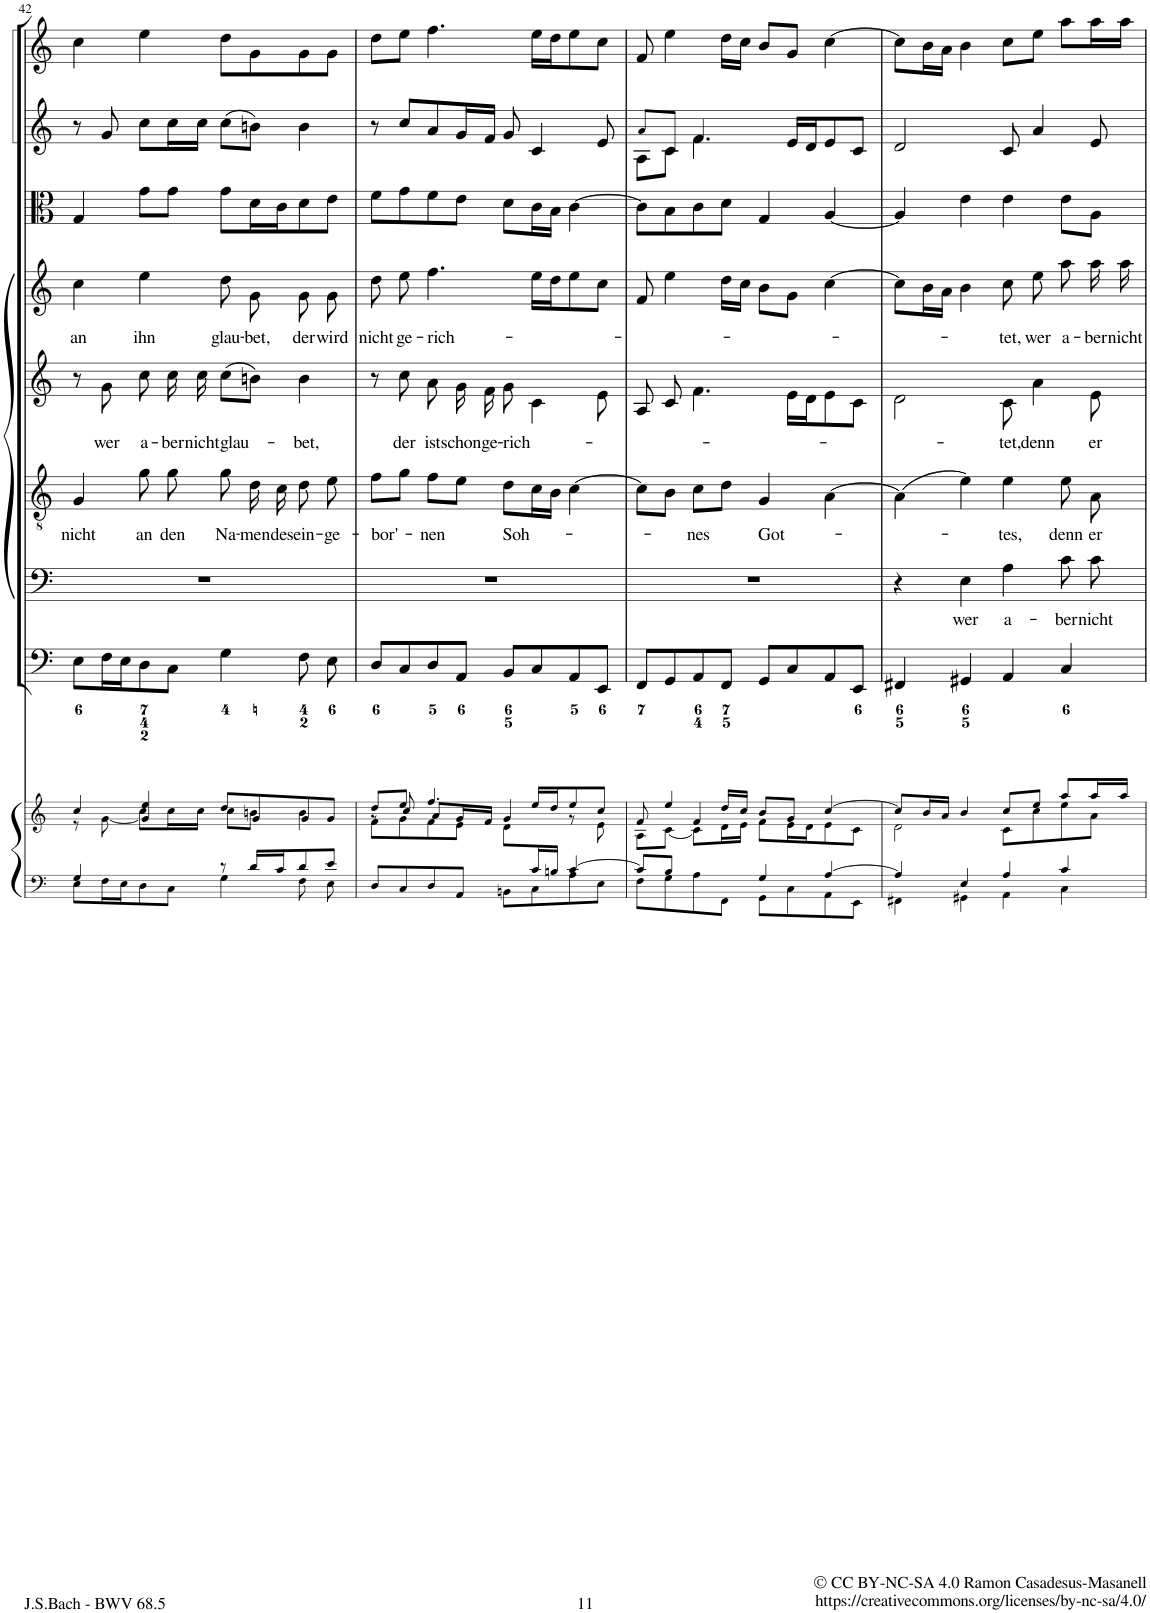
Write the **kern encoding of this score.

**kern	**kern	**kern	**kern	**text	**kern	**text	**kern	**text	**kern	**text	**kern	**kern	**kern
*part9	*part9	*part8	*part7	*part7	*part6	*part6	*part5	*part5	*part4	*part4	*part3	*part2	*part1
*staff10	*staff9	*staff8	*staff7	*staff7	*staff6	*staff6	*staff5	*staff5	*staff4	*staff4	*staff3	*staff2	*staff1
*I"Piano reduction	*	*I"Continuo	*I"Basso. Trombone III. col Basso.	*	*I"Tenore. Trombone II. col Tenore.	*	*I"Alto	*	*I"Soprano	*	*I"Taille Viola	*I"Oboe II. Violino II.	*I"Oboe I. Violino I.
*I'Pno	*	*	*	*	*	*	*	*	*	*	*	*I'Ob	*I'Ob
!!LO:PB:g=z
*clefF4	*clefG2	*clefF4	*clefF4	*	*clefGv2	*	*clefG2	*	*clefG2	*	*clefC3	*clefG2	*clefG2
*k[]	*k[]	*k[]	*k[]	*	*k[]	*	*k[]	*	*k[]	*	*k[]	*k[]	*k[]
*M4/4	*M4/4	*M4/4	*M4/4	*	*M4/4	*	*M4/4	*	*M4/4	*	*M4/4	*M4/4	*M4/4
*met(c)	*met(c)	*met(c)	*met(c)	*	*met(c)	*	*met(c)	*	*met(c)	*	*met(c)	*met(c)	*met(c)
=42	=42	=42	=42	=42	=42	=42	=42	=42	=42	=42	=42	=42	=42
*^	*^	*	*	*	*	*	*	*	*	*	*	*	*
!	!	!	!	!	!	!	!	!LO:LY:b	!	!	!	!LO:LY:b	!	!	!
4G/	8E\L	4cc/	8r	8E\L	1r	.	4G/	nicht	8r	.	4cc\	an	4G/	8r	4cc\
!	!	!	!	!	!	!	!	!	!	!LO:LY:b	!	!	!	!	!
.	16F\L	.	[8g\	16F\L	.	.	.	.	8g\	wer	.	.	.	8g/	.
.	16E\J	.	.	16E\J	.	.	.	.	.	.	.	.	.	.	.
!	!	!	!	!	!	!	!	!LO:LY:b	!	!LO:LY:b	!	!LO:LY:b	!	!	!
4ryy	8D\	4g/] 4ee/	8cc\L	8D\	.	.	8g\	an	8cc\	a-	4ee\	ihn	8g\L	8cc\L	4ee\
!	!	!	!	!	!	!	!	!LO:LY:b	!	!LO:LY:b	!	!	!	!	!
.	8C\J	.	16cc\L	8C\J	.	.	8g\	den	16cc\	-ber	.	.	8g\J	16cc\L	.
!	!	!	!	!	!	!	!	!	!	!LO:LY:b	!	!	!	!	!
.	.	.	16cc\JJ	.	.	.	.	.	16cc\	nicht	.	.	.	16cc\JJ	.
!	!	!	!	!	!	!	!	!LO:LY:b	!	!LO:LY:b	!	!LO:LY:b	!	!	!
8r	4G\	8dd/L	8cc\L	4G\	.	.	8g\	Na-	(8cc\L	glau-	8dd\	glau-	8g\L	(8cc\L	8dd\L
!	!	!	!	!	!	!	!	!LO:LY:b	!	!	!	!LO:LY:b	!	!	!
16d/LL	.	8g/	8bn\J	.	.	.	16d\	-men	8bn\J)	.	8g\	-bet,	16d\L	8bn\J)	8g\
!	!	!	!	!	!	!	!	!LO:LY:b	!	!	!	!	!	!	!
16c/J	.	.	.	.	.	.	16c\	des	.	.	.	.	16c\J	.	.
!	!	!	!	!	!	!	!	!LO:LY:b	!	!LO:LY:b	!	!LO:LY:b	!	!	!
8d/	8F\	8g/	4b\	8F\	.	.	8d\	ein-	4b\	-bet,	8g\	der	8d\	4b\	8g\
!	!	!	!	!	!	!	!	!LO:LY:b	!	!	!	!LO:LY:b	!	!	!
8e/J	8E\	8g/J	.	8E\	.	.	8e\	-ge-	.	.	8g\	wird	8e\J	.	8g\J
=43	=43	=43	=43	=43	=43	=43	=43	=43	=43	=43	=43	=43	=43	=43	=43
*	*	*	*^	*	*	*	*	*	*	*	*	*	*	*	*
!	!	!	!	!	!	!	!	!	!LO:LY:b	!	!	!	!LO:LY:b	!	!	!
8ryy	8D/L	8dd/L	8r	8f\L	8D/L	1r	.	8f\L	-bor'-	8r	.	8dd\	nicht	8f\L	8r	8dd\L
!	!	!	!	!	!	!	!	!	!	!	!LO:LY:b	!	!LO:LY:b	!	!	!
.	8C/	8ee/J	8cc/	8g\	8C/	.	.	8g\J	.	8cc\	der	8ee\	ge-	8g\	8cc/L	8ee\J
!	!	!	!	!	!	!	!	!	!LO:LY:b	!	!LO:LY:b	!	!LO:LY:b	!	!	!
.	8D/	4.ff/	8a/L	8f\	8D/	.	.	8f\L	nen	8a\	ist	4.ff\	-rich-	8f\	8a/	4.ff\
!	!	!	!	!	!	!	!	!	!	!	!LO:LY:b	!	!	!	!	!
.	8AA/J	.	16g/L	8e\J	8AA/J	.	.	8e\J	.	16g\	schon	.	.	8e\J	16g/L	.
!	!	!	!	!	!	!	!	!	!	!	!LO:LY:b	!	!	!	!	!
.	.	.	16f/JJ	.	.	.	.	.	.	16f\	ge-	.	.	.	16f/JJ	.
!	!	!	!	!	!	!	!	!	!LO:LY:b	!	!LO:LY:b	!	!	!	!	!
.	8BBn\L	.	4g/	8d\L	8BB/L	.	.	8d\L	Soh-	8g\	-rich-	.	.	8d\L	8g/	.
16c/L	8C\	16ee/LL	.	4.ryy	8C/	.	.	16c\L	.	4c\	.	16ee\LL	.	16c\L	4c/	16ee\LL
16Bn/JJ	.	16dd/J	.	.	.	.	.	16B\JJ	.	.	.	16dd\J	.	16B\JJ	.	16dd\J
[4c/	8A\	8ee/	8r	.	8AA/	.	.	[4c\	.	.	.	8ee\	.	[4c\	.	8ee\
.	8E\J	8cc/J	8e\	.	8EE/J	.	.	.	.	8e\	.	8cc\J	.	.	8e/	8cc\J
=44	=44	=44	=44	=44	=44	=44	=44	=44	=44	=44	=44	=44	=44	=44	=44	=44
*	*	*	*	*	*	*	*	*	*	*	*	*	*	*	*^	*
8c/L]	8F\L	8f/	8A\L	4ryy	8FF/L	1r	.	8c\L]	.	8A/	.	8f/	.	8c\L]	8a!/L	8A\L	8f/
8B/J	8G\	4ee/	[8c\J	.	8GG/	.	.	8B\J	.	8c/	.	4ee\	.	8B\	8c!/J	8c\J	4ee\
!	!	!	!	!	!	!	!	!	!LO:LY:b	!	!	!	!	!	!	!	!
4ryy	8A\	.	8c\L]	4f/	8AA/	.	.	8c\L	nes	4.f\	.	.	.	8c\	4.f!/	4.f\	.
.	8FF\J	16dd/LL	16d\L	.	8FF/J	.	.	8d\J	.	.	.	16dd\LL	.	8d\J	.	.	16dd\LL
.	.	16cc/JJ	16e\JJ	.	.	.	.	.	.	.	.	16cc\JJ	.	.	.	.	16cc\JJ
!	!	!	!	!	!	!	!	!	!LO:LY:b	!	!	!	!	!	!	!	!
4G/	8GG\L	8b/L	8f\L	2ryy	8GG/L	.	.	4G/	Got-	.	.	8b\L	.	4G/	.	.	8b/L
.	8C\	8g/J	16e\L	.	8C/	.	.	.	.	16e\LL	.	8g\J	.	.	16e/LL	8ryy	8g/J
.	.	.	16d\J	.	.	.	.	.	.	16d\J	.	.	.	.	16d/J	.	.
[4A/	8AA\	[4cc/	8e\	.	8AA/	.	.	[4A\	.	8e\	.	[4cc\	.	[4A/	8e/	4ryy	[4cc\
.	8EE\J	.	8c\J	.	8EE/J	.	.	.	.	8c\J	.	.	.	.	8c/J	.	.
*	*	*	*v	*v	*	*	*	*	*	*	*	*	*	*	*v	*v	*
=45	=45	=45	=45	=45	=45	=45	=45	=45	=45	=45	=45	=45	=45	=45	=45
4A/]	4FF#X\	8cc/L]	2d\	4FF#X/	4r	.	(4A\]	.	2d\	.	8cc\L]	.	4A/]	2d/	8cc\L]
.	.	16b/L	.	.	.	.	.	.	.	.	16b\L	.	.	.	16b\L
.	.	16a/JJ	.	.	.	.	.	.	.	.	16a\JJ	.	.	.	16a\JJ
!	!	!	!	!	!	!LO:LY:b	!	!	!	!	!	!	!	!	!
4E/	4GG#X\	4b/	.	4GG#X/	4E\	wer	4e\)	.	.	.	4b\	.	4e\	.	4b\
!	!	!	!	!	!	!LO:LY:b	!	!LO:LY:b	!	!LO:LY:b	!	!LO:LY:b	!	!	!
4A/	4AA\	8cc/L	8c\L	4AA/	4A\	a-	4e\	-tes,	8c\	tet,	8cc\	tet,	4e\	8c/	8cc\L
!	!	!	!	!	!	!	!	!	!	!LO:LY:b	!	!LO:LY:b	!	!	!
.	.	8ee/J	8cc\	.	.	.	.	.	4a\	denn	8ee\	wer	.	4a/	8ee\J
!	!	!	!	!	!	!LO:LY:b	!	!LO:LY:b	!	!	!	!LO:LY:b	!	!	!
4c/	4C\	8aa/L	8ee\	4C/	8c\L	-ber	8e\	denn	.	.	8aa\	a-	8e\L	.	8aa\L
!	!	!	!	!	!	!LO:LY:b	!	!LO:LY:b	!	!LO:LY:b	!	!LO:LY:b	!	!	!
.	.	16aa/L	8a\J	.	8c\J	nicht	8A\	er	8e\	er	16aa\	-ber	8A\J	8e/	16aa\L
!	!	!	!	!	!	!	!	!	!	!	!	!LO:LY:b	!	!	!
.	.	16aa/JJ	.	.	.	.	.	.	.	.	16aa\	nicht	.	.	16aa\JJ
*v	*v	*	*	*	*	*	*	*	*	*	*	*	*	*	*
*	*v	*v	*	*	*	*	*	*	*	*	*	*	*	*
=	=	=	=	=	=	=	=	=	=	=	=	=	=
*-	*-	*-	*-	*-	*-	*-	*-	*-	*-	*-	*-	*-	*-
